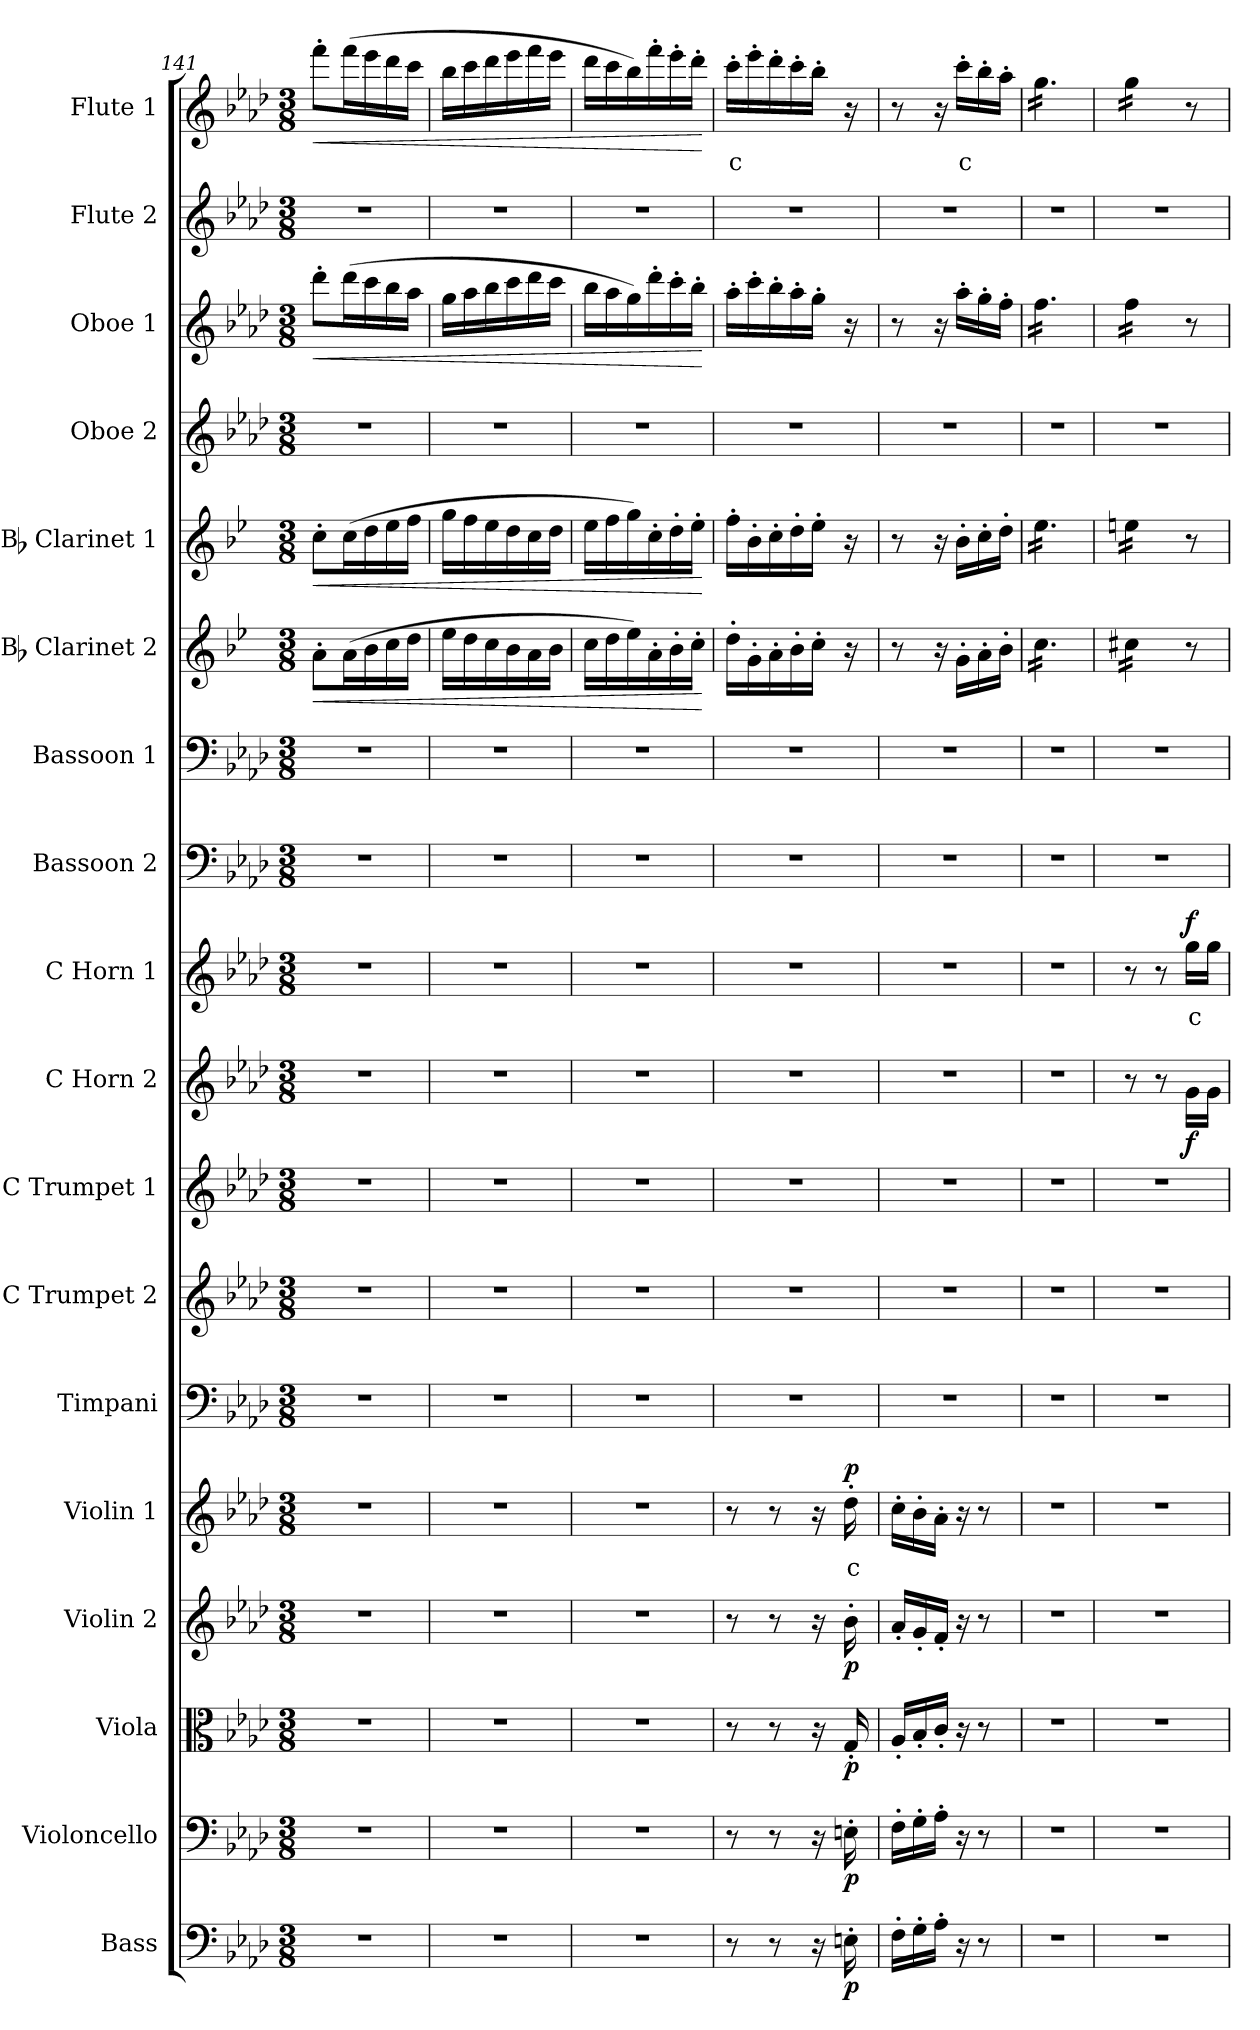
**kern	**dynam	**kern	**dynam	**kern	**dynam	**kern	**dynam	**kern	**text	**dynam	**kern	**kern	**kern	**kern	**dynam	**kern	**text	**dynam	**kern	**kern	**kern	**dynam	**kern	**dynam	**kern	**kern	**dynam	**kern	**kern	**text	**dynam
*part18	*part18	*part17	*part17	*part16	*part16	*part15	*part15	*part14	*part14	*part14	*part13	*part12	*part11	*part10	*part10	*part9	*part9	*part9	*part8	*part7	*part6	*part6	*part5	*part5	*part4	*part3	*part3	*part2	*part1	*part1	*part1
*staff18	*staff18	*staff17	*staff17	*staff16	*staff16	*staff15	*staff15	*staff14	*staff14	*staff14	*staff13	*staff12	*staff11	*staff10	*staff10	*staff9	*staff9	*staff9	*staff8	*staff7	*staff6	*staff6	*staff5	*staff5	*staff4	*staff3	*staff3	*staff2	*staff1	*staff1	*staff1
*I"Bass	*	*I"Violoncello	*	*I"Viola	*	*I"Violin 2	*	*I"Violin 1	*	*	*I"Timpani	*I"C Trumpet 2	*I"C Trumpet 1	*I"C Horn 2	*	*I"C Horn 1	*	*	*I"Bassoon 2	*I"Bassoon 1	*I"Bb Clarinet 2	*	*I"Bb Clarinet 1	*	*I"Oboe 2	*I"Oboe 1	*	*I"Flute 2	*I"Flute 1	*	*
*I'B	*	*I'Vc	*	*I'Vla	*	*I'Vln 2	*	*I'Vln 1	*	*	*I'Timp	*I'Tpt 2	*I'Tpt 1	*I'Hn 2	*	*I'Hn 1	*	*	*I'Bsn 2	*I'Bsn 1	*I'Cl 2	*	*I'Cl 1	*	*I'Ob 2	*I'Ob 1	*	*I'Fl 2	*I'Fl 1	*	*
*clefF4	*	*clefF4	*	*clefC3	*	*clefG2	*	*clefG2	*	*	*clefF4	*clefG2	*clefG2	*clefG2	*	*clefG2	*	*	*clefF4	*clefF4	*clefG2	*	*clefG2	*	*clefG2	*clefG2	*	*clefG2	*clefG2	*	*
*ITrd7c12	*	*	*	*	*	*	*	*	*	*	*	*	*	*ITrd7c12	*	*ITrd7c12	*	*	*	*	*ITrd1c2	*	*ITrd1c2	*	*	*	*	*	*	*	*
*k[b-e-a-d-]	*	*k[b-e-a-d-]	*	*k[b-e-a-d-]	*	*k[b-e-a-d-]	*	*k[b-e-a-d-]	*	*	*k[b-e-a-d-]	*k[b-e-a-d-]	*k[b-e-a-d-]	*k[b-e-a-d-]	*	*k[b-e-a-d-]	*	*	*k[b-e-a-d-]	*k[b-e-a-d-]	*k[b-e-a-d-]	*	*k[b-e-a-d-]	*	*k[b-e-a-d-]	*k[b-e-a-d-]	*	*k[b-e-a-d-]	*k[b-e-a-d-]	*	*
*M3/8	*	*M3/8	*	*M3/8	*	*M3/8	*	*M3/8	*	*	*M3/8	*M3/8	*M3/8	*M3/8	*	*M3/8	*	*	*M3/8	*M3/8	*M3/8	*	*M3/8	*	*M3/8	*M3/8	*	*M3/8	*M3/8	*	*
=141	=141	=141	=141	=141	=141	=141	=141	=141	=141	=141	=141	=141	=141	=141	=141	=141	=141	=141	=141	=141	=141	=141	=141	=141	=141	=141	=141	=141	=141	=141	=141
!	!	!	!	!	!	!	!	!	!	!	!	!	!	!	!	!	!	!	!	!	!	!LO:HP:b	!	!LO:HP:b	!	!	!LO:HP:b	!	!	!	!LO:HP:b
4.r	.	4.r	.	4.r	.	4.r	.	4.r	.	.	4.r	4.r	4.r	4.r	.	4.r	.	.	4.r	4.r	8g'\L	<	8b-'\L	<	4.r	8ddd-'\L	<	4.r	8fff'\L	.	<
.	.	.	.	.	.	.	.	.	.	.	.	.	.	.	.	.	.	.	.	.	(16g\L	.	(16b-\L	.	.	(16ddd-\L	.	.	(16fff\L	.	.
.	.	.	.	.	.	.	.	.	.	.	.	.	.	.	.	.	.	.	.	.	16a-\	.	16cc\	.	.	16ccc\	.	.	16eee-\	.	.
.	.	.	.	.	.	.	.	.	.	.	.	.	.	.	.	.	.	.	.	.	16b-\	.	16dd-\	.	.	16bb-\	.	.	16ddd-\	.	.
.	.	.	.	.	.	.	.	.	.	.	.	.	.	.	.	.	.	.	.	.	16cc\JJ	.	16ee-\JJ	.	.	16aa-\JJ	.	.	16ccc\JJ	.	.
=142	=142	=142	=142	=142	=142	=142	=142	=142	=142	=142	=142	=142	=142	=142	=142	=142	=142	=142	=142	=142	=142	=142	=142	=142	=142	=142	=142	=142	=142	=142	=142
4.r	.	4.r	.	4.r	.	4.r	.	4.r	.	.	4.r	4.r	4.r	4.r	.	4.r	.	.	4.r	4.r	16dd-\LL	.	16ff\LL	.	4.r	16gg\LL	.	4.r	16bb-\LL	.	.
.	.	.	.	.	.	.	.	.	.	.	.	.	.	.	.	.	.	.	.	.	16cc\	.	16ee-\	.	.	16aa-\	.	.	16ccc\	.	.
.	.	.	.	.	.	.	.	.	.	.	.	.	.	.	.	.	.	.	.	.	16b-\	.	16dd-\	.	.	16bb-\	.	.	16ddd-\	.	.
.	.	.	.	.	.	.	.	.	.	.	.	.	.	.	.	.	.	.	.	.	16a-\	.	16cc\	.	.	16ccc\	.	.	16eee-\	.	.
.	.	.	.	.	.	.	.	.	.	.	.	.	.	.	.	.	.	.	.	.	16g\	.	16b-\	.	.	16ddd-\	.	.	16fff\	.	.
.	.	.	.	.	.	.	.	.	.	.	.	.	.	.	.	.	.	.	.	.	16a-\JJ	.	16cc\JJ	.	.	16ccc\JJ	.	.	16eee-\JJ	.	.
=143	=143	=143	=143	=143	=143	=143	=143	=143	=143	=143	=143	=143	=143	=143	=143	=143	=143	=143	=143	=143	=143	=143	=143	=143	=143	=143	=143	=143	=143	=143	=143
4.r	.	4.r	.	4.r	.	4.r	.	4.r	.	.	4.r	4.r	4.r	4.r	.	4.r	.	.	4.r	4.r	16b-\LL	.	16dd-\LL	.	4.r	16bb-\LL	.	4.r	16ddd-\LL	.	.
.	.	.	.	.	.	.	.	.	.	.	.	.	.	.	.	.	.	.	.	.	16cc\	.	16ee-\	.	.	16aa-\	.	.	16ccc\	.	.
.	.	.	.	.	.	.	.	.	.	.	.	.	.	.	.	.	.	.	.	.	16dd-\)	.	16ff\)	.	.	16gg\)	.	.	16bb-\)	.	.
.	.	.	.	.	.	.	.	.	.	.	.	.	.	.	.	.	.	.	.	.	16g'\	.	16b-'\	.	.	16ddd-'\	.	.	16fff'\	.	.
.	.	.	.	.	.	.	.	.	.	.	.	.	.	.	.	.	.	.	.	.	16a-'\	.	16cc'\	.	.	16ccc'\	.	.	16eee-'\	.	.
.	.	.	.	.	.	.	.	.	.	.	.	.	.	.	.	.	.	.	.	.	16b-'\JJ	.	16dd-'\JJ	.	.	16bb-'\JJ	.	.	16ddd-'\JJ	.	.
.	.	.	.	.	.	.	.	.	.	.	.	.	.	.	.	.	.	.	.	.	.	[	.	[	.	.	[	.	.	.	[
=144	=144	=144	=144	=144	=144	=144	=144	=144	=144	=144	=144	=144	=144	=144	=144	=144	=144	=144	=144	=144	=144	=144	=144	=144	=144	=144	=144	=144	=144	=144	=144
!	!	!	!	!	!	!	!	!	!	!	!	!	!	!	!	!	!	!	!	!	!	!	!	!	!	!	!	!	!	!LO:LY:b:color=#FF0000	!
8r	.	8r	.	8r	.	8r	.	8r	.	.	4.r	4.r	4.r	4.r	.	4.r	.	.	4.r	4.r	16cc'\LL	.	16ee-'\LL	.	4.r	16aa-'\LL	.	4.r	16ccc'\LL	c	.
.	.	.	.	.	.	.	.	.	.	.	.	.	.	.	.	.	.	.	.	.	16f'\	.	16a-'\	.	.	16ccc'\	.	.	16eee-'\	.	.
8r	.	8r	.	8r	.	8r	.	8r	.	.	.	.	.	.	.	.	.	.	.	.	16g'\	.	16b-'\	.	.	16bb-'\	.	.	16ddd-'\	.	.
.	.	.	.	.	.	.	.	.	.	.	.	.	.	.	.	.	.	.	.	.	16a-'\	.	16cc'\	.	.	16aa-'\	.	.	16ccc'\	.	.
16r	.	16r	.	16r	.	16r	.	16r	.	.	.	.	.	.	.	.	.	.	.	.	16b-'\JJ	.	16dd-'\JJ	.	.	16gg'\JJ	.	.	16bb-'\JJ	.	.
!	!LO:DY:b	!	!LO:DY:b	!	!LO:DY:b	!	!LO:DY:b	!	!LO:LY:b:color=#FF0000	!LO:DY:b	!	!	!	!	!	!	!	!	!	!	!	!	!	!	!	!	!	!	!	!	!
16EEn'\	p	16En'\	p	16G'/	p	16b-'\	p	16dd-'\	c	p	.	.	.	.	.	.	.	.	.	.	16r	.	16r	.	.	16r	.	.	16r	.	.
!!LO:PB:g=z
=145	=145	=145	=145	=145	=145	=145	=145	=145	=145	=145	=145	=145	=145	=145	=145	=145	=145	=145	=145	=145	=145	=145	=145	=145	=145	=145	=145	=145	=145	=145	=145
16FF'\LL	.	16F'\LL	.	16A-'/LL	.	16a-'/LL	.	16cc'\LL	.	.	4.r	4.r	4.r	4.r	.	4.r	.	.	4.r	4.r	8r	.	8r	.	4.r	8r	.	4.r	8r	.	.
16GG'\	.	16G'\	.	16B-'/	.	16g'/	.	16b-'\	.	.	.	.	.	.	.	.	.	.	.	.	.	.	.	.	.	.	.	.	.	.	.
16AA-'\JJ	.	16A-'\JJ	.	16c'/JJ	.	16f'/JJ	.	16a-'\JJ	.	.	.	.	.	.	.	.	.	.	.	.	16r	.	16r	.	.	16r	.	.	16r	.	.
!	!	!	!	!	!	!	!	!	!	!	!	!	!	!	!	!	!	!	!	!	!	!	!	!	!	!	!	!	!	!LO:LY:b:color=#FF0000	!
16r	.	16r	.	16r	.	16r	.	16r	.	.	.	.	.	.	.	.	.	.	.	.	16f'\LL	.	16a-'\LL	.	.	16aa-'\LL	.	.	16ccc'\LL	c	.
8r	.	8r	.	8r	.	8r	.	8r	.	.	.	.	.	.	.	.	.	.	.	.	16g'\	.	16b-'\	.	.	16gg'\	.	.	16bb-'\	.	.
.	.	.	.	.	.	.	.	.	.	.	.	.	.	.	.	.	.	.	.	.	16a-'\JJ	.	16cc'\JJ	.	.	16ff'\JJ	.	.	16aa-'\JJ	.	.
=146	=146	=146	=146	=146	=146	=146	=146	=146	=146	=146	=146	=146	=146	=146	=146	=146	=146	=146	=146	=146	=146	=146	=146	=146	=146	=146	=146	=146	=146	=146	=146
!	!	!	!	!	!	!	!	!	!	!	!	!	!	!	!	!	!	!	!	!	!	!	!	!	!	!	!	!	!LO:TX:b:i:t=cresc.	!	!
!	!	!	!	!	!	!	!	!	!	!	!	!	!	!	!	!	!	!	!	!	!	!	!	!	!	!LO:TX:b:i:t=cresc.	!	!	!	!	!
!	!	!	!	!	!	!	!	!	!	!	!	!	!	!	!	!	!	!	!	!	!	!	!LO:TX:b:i:t=cresc.	!	!	!	!	!	!	!	!
!	!	!	!	!	!	!	!	!	!	!	!	!	!	!	!	!	!	!	!	!	!LO:TX:b:i:t=cresc.	!	!	!	!	!	!	!	!	!	!
*	*	*	*	*	*	*	*	*	*	*	*	*	*	*	*	*	*	*	*	*	*tremolo	*	*	*	*	*	*	*	*	*	*
*	*	*	*	*	*	*	*	*	*	*	*	*	*	*	*	*	*	*	*	*	*	*	*tremolo	*	*	*	*	*	*	*	*
*	*	*	*	*	*	*	*	*	*	*	*	*	*	*	*	*	*	*	*	*	*	*	*	*	*	*tremolo	*	*	*	*	*
*	*	*	*	*	*	*	*	*	*	*	*	*	*	*	*	*	*	*	*	*	*	*	*	*	*	*	*	*	*tremolo	*	*
4.r	.	4.r	.	4.r	.	4.r	.	4.r	.	.	4.r	4.r	4.r	4.r	.	4.r	.	.	4.r	4.r	16b-\LL	.	16dd-\LL	.	4.r	16ff\LL	.	4.r	16gg\LL	.	.
.	.	.	.	.	.	.	.	.	.	.	.	.	.	.	.	.	.	.	.	.	16b-\	.	16dd-\	.	.	16ff\	.	.	16gg\	.	.
.	.	.	.	.	.	.	.	.	.	.	.	.	.	.	.	.	.	.	.	.	16b-\	.	16dd-\	.	.	16ff\	.	.	16gg\	.	.
.	.	.	.	.	.	.	.	.	.	.	.	.	.	.	.	.	.	.	.	.	16b-\	.	16dd-\	.	.	16ff\	.	.	16gg\	.	.
.	.	.	.	.	.	.	.	.	.	.	.	.	.	.	.	.	.	.	.	.	16b-\	.	16dd-\	.	.	16ff\	.	.	16gg\	.	.
.	.	.	.	.	.	.	.	.	.	.	.	.	.	.	.	.	.	.	.	.	16b-\JJ	.	16dd-\JJ	.	.	16ff\JJ	.	.	16gg\JJ	.	.
=147	=147	=147	=147	=147	=147	=147	=147	=147	=147	=147	=147	=147	=147	=147	=147	=147	=147	=147	=147	=147	=147	=147	=147	=147	=147	=147	=147	=147	=147	=147	=147
4.r	.	4.r	.	4.r	.	4.r	.	4.r	.	.	4.r	4.r	4.r	8r	.	8r	.	.	4.r	4.r	16bn\LL	.	16ddn\LL	.	4.r	16ff\LL	.	4.r	16gg\LL	.	.
.	.	.	.	.	.	.	.	.	.	.	.	.	.	.	.	.	.	.	.	.	16bn\	.	16ddn\	.	.	16ff\	.	.	16gg\	.	.
.	.	.	.	.	.	.	.	.	.	.	.	.	.	8r	.	8r	.	.	.	.	16bn\	.	16ddn\	.	.	16ff\	.	.	16gg\	.	.
.	.	.	.	.	.	.	.	.	.	.	.	.	.	.	.	.	.	.	.	.	16bn\JJ	.	16ddn\JJ	.	.	16ff\JJ	.	.	16gg\JJ	.	.
*	*	*	*	*	*	*	*	*	*	*	*	*	*	*	*	*	*	*	*	*	*	*	*	*	*	*	*	*	*Xtremolo	*	*
*	*	*	*	*	*	*	*	*	*	*	*	*	*	*	*	*	*	*	*	*	*	*	*	*	*	*Xtremolo	*	*	*	*	*
*	*	*	*	*	*	*	*	*	*	*	*	*	*	*	*	*	*	*	*	*	*	*	*Xtremolo	*	*	*	*	*	*	*	*
*	*	*	*	*	*	*	*	*	*	*	*	*	*	*	*	*	*	*	*	*	*Xtremolo	*	*	*	*	*	*	*	*	*	*
!	!	!	!	!	!	!	!	!	!	!	!	!	!	!	!LO:DY:b	!	!LO:LY:b:color=#FF0000	!LO:DY:b	!	!	!	!	!	!	!	!	!	!	!	!	!
.	.	.	.	.	.	.	.	.	.	.	.	.	.	16G\LL	f	16g\LL	c	f	.	.	8r	.	8r	.	.	8r	.	.	8r	.	.
.	.	.	.	.	.	.	.	.	.	.	.	.	.	16G\JJ	.	16g\JJ	.	.	.	.	.	.	.	.	.	.	.	.	.	.	.
=	=	=	=	=	=	=	=	=	=	=	=	=	=	=	=	=	=	=	=	=	=	=	=	=	=	=	=	=	=	=	=
*-	*-	*-	*-	*-	*-	*-	*-	*-	*-	*-	*-	*-	*-	*-	*-	*-	*-	*-	*-	*-	*-	*-	*-	*-	*-	*-	*-	*-	*-	*-	*-
